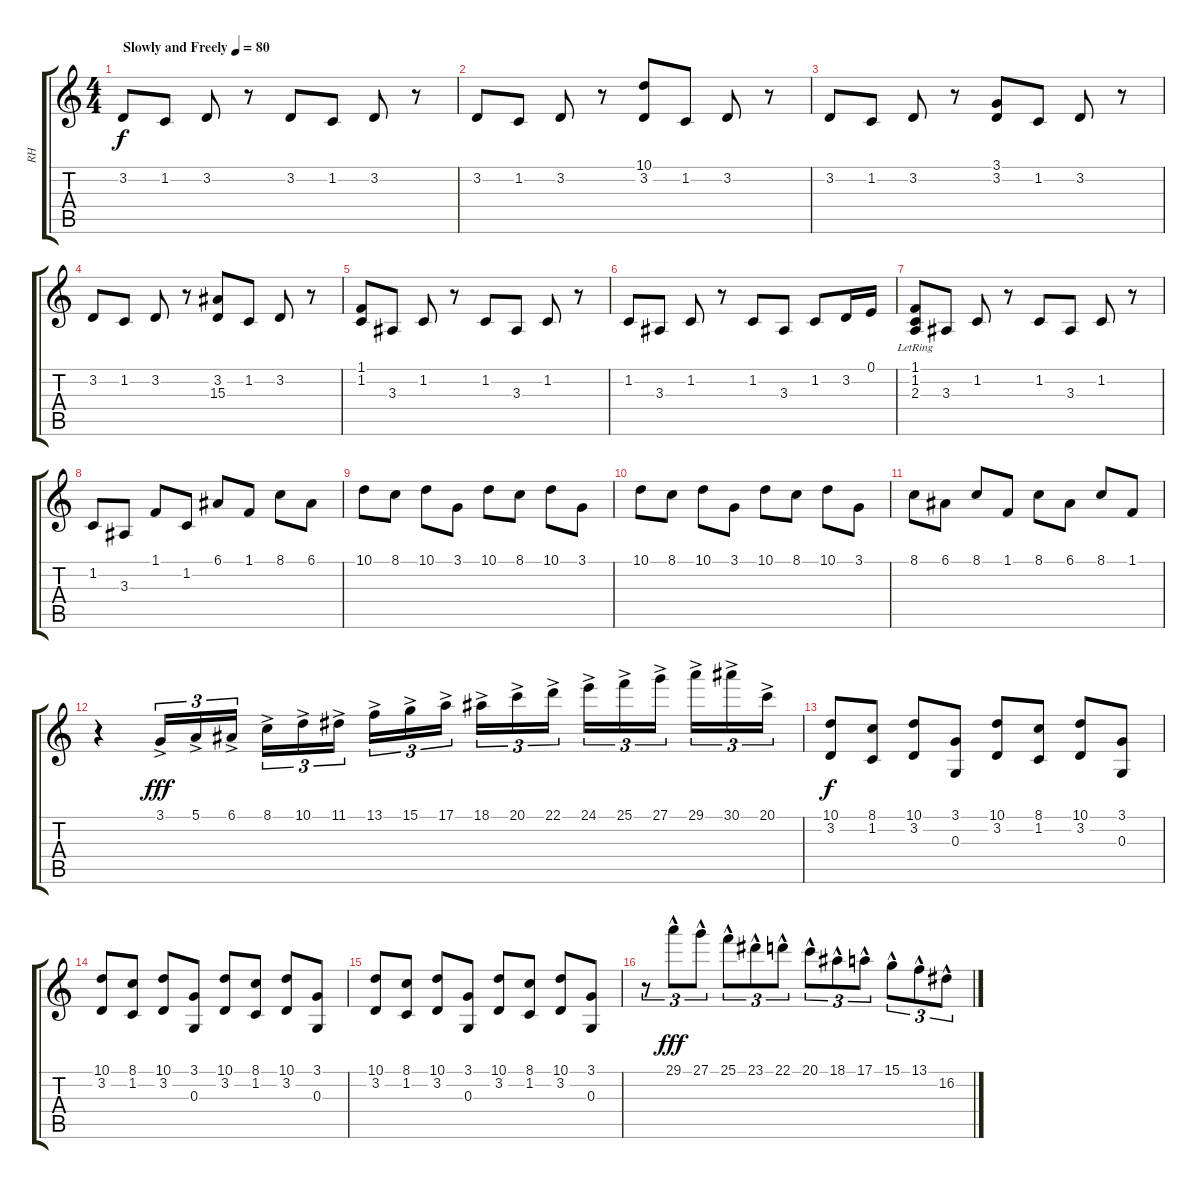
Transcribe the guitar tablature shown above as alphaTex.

\track ("RH" "RH") {instrument brightacousticpiano}
\staff {score tabs}
\tuning (E4 B3 G3 D3 A2 E2) {hide}
\ts (4 4)
\tempo (80 "Slowly and Freely")
\clef g2
\ks c
3.2.8{dy f instrument brightacousticpiano} 1.2.8 3.2.8 r.8 3.2.8 1.2.8 3.2.8 r.8 |
3.2.8 1.2.8 3.2.8 r.8 (10.1 3.2).8 1.2.8 3.2.8 r.8 |
3.2.8 1.2.8 3.2.8 r.8 (3.1 3.2).8 1.2.8 3.2.8 r.8 |
3.2.8 1.2.8 3.2.8 r.8 (3.2 15.3).8 1.2.8 3.2.8 r.8 |
(1.1 1.2).8 3.3.8 1.2.8 r.8 1.2.8 3.3.8 1.2.8 r.8 |
1.2.8 3.3.8 1.2.8 r.8 1.2.8 3.3.8 1.2.8 3.2.16 0.1.16 |
(1.1{lr} 1.2{lr} 2.3{lr}).8 3.3.8 1.2.8 r.8 1.2.8 3.3.8 1.2.8 r.8 |
1.2.8 3.3.8 1.1.8 1.2.8 6.1.8 1.1.8 8.1.8 6.1.8 |
10.1.8 8.1.8 10.1.8 3.1.8 10.1.8 8.1.8 10.1.8 3.1.8 |
10.1.8 8.1.8 10.1.8 3.1.8 10.1.8 8.1.8 10.1.8 3.1.8 |
8.1.8 6.1.8 8.1.8 1.1.8 8.1.8 6.1.8 8.1.8 1.1.8 |
r.4 3.1{ac}.16{tu (3 2) dy fff} 5.1{ac}.16{tu (3 2)} 6.1{ac}.16{tu (3 2) beam splitsecondary} 8.1{ac}.16{tu (3 2)} 10.1{ac}.16{tu (3 2)} 11.1{ac}.16{tu (3 2)} 13.1{ac}.16{tu (3 2)} 15.1{ac}.16{tu (3 2)} 17.1{ac}.16{tu (3 2) beam splitsecondary} 18.1{ac}.16{tu (3 2)} 20.1{ac}.16{tu (3 2)} 22.1{ac}.16{tu (3 2)} 24.1{ac}.16{tu (3 2)} 25.1{ac}.16{tu (3 2)} 27.1{ac}.16{tu (3 2) beam splitsecondary} 29.1{ac}.16{tu (3 2)} 30.1{ac}.16{tu (3 2)} 20.1{ac}.16{tu (3 2)} |
(10.1 3.2).8{dy f} (8.1 1.2).8 (10.1 3.2).8 (3.1 0.3).8 (10.1 3.2).8 (8.1 1.2).8 (10.1 3.2).8 (3.1 0.3).8 |
(10.1 3.2).8 (8.1 1.2).8 (10.1 3.2).8 (3.1 0.3).8 (10.1 3.2).8 (8.1 1.2).8 (10.1 3.2).8 (3.1 0.3).8 |
(10.1 3.2).8 (8.1 1.2).8 (10.1 3.2).8 (3.1 0.3).8 (10.1 3.2).8 (8.1 1.2).8 (10.1 3.2).8 (3.1 0.3).8 |
r.8{tu (3 2)} 29.1{hac}.8{tu (3 2) dy fff} 27.1{hac}.8{tu (3 2)} 25.1{hac}.8{tu (3 2)} 23.1{hac}.8{tu (3 2)} 22.1{hac}.8{tu (3 2)} 20.1{hac}.8{tu (3 2)} 18.1{hac}.8{tu (3 2)} 17.1{hac}.8{tu (3 2)} 15.1{hac}.8{tu (3 2)} 13.1{hac}.8{tu (3 2)} 16.2{hac}.8{tu (3 2)}
